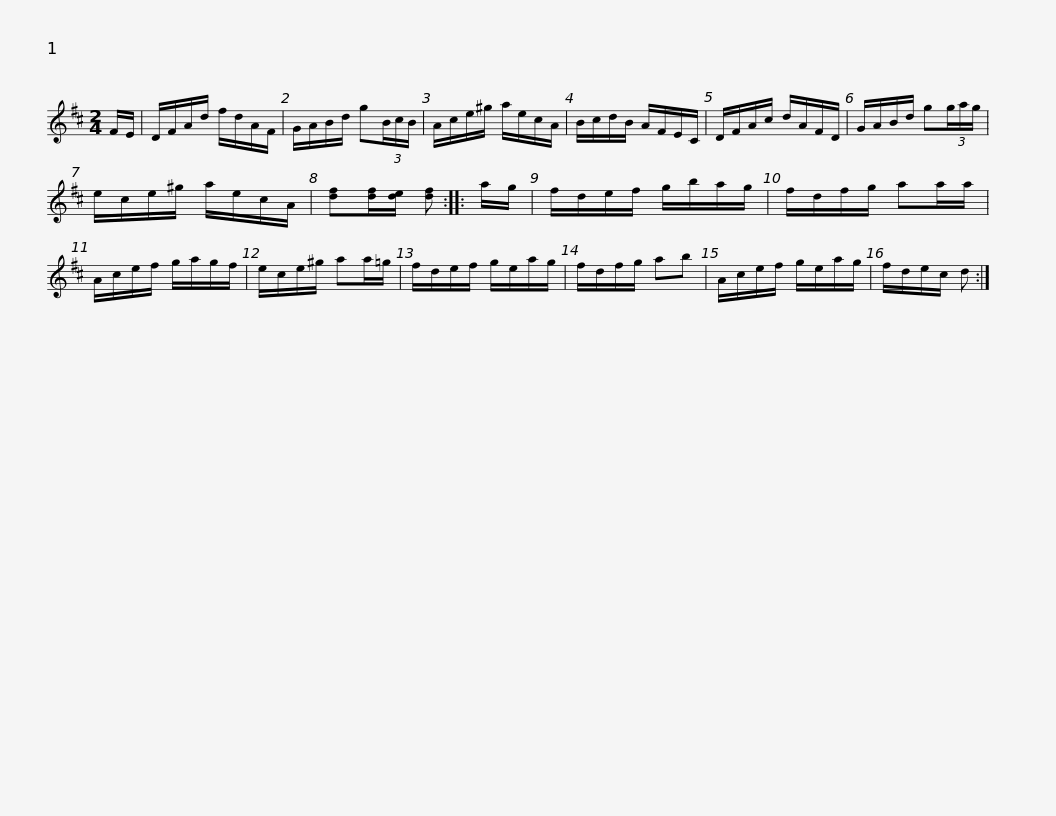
X:1
L:1/8
M:2/4
I:linebreak $
K:D
V:1 treble
V:1
 F/E/ | D/F/A/d/ f/d/A/F/ | G/A/B/d/ g(3B/c/B/ | A/c/e/^g/ a/e/c/A/ | B/c/d/B/ A/F/E/C/ | %5
 D/F/A/c/ d/A/F/D/ |$ G/A/B/d/ g(3g/a/g/ | e/c/e/^g/ a/e/c/A/ | [df][df]/[de]/ [df] :: a/g/ | %10
 f/d/e/f/ g/b/a/g/ | f/d/f/g/ aa/a/ |$ A/c/e/f/ g/a/g/f/ | e/c/e/^g/ aa/=g/ | f/d/e/f/ g/e/a/g/ | %15
 f/d/f/g/ ab | A/c/e/f/ g/e/a/g/ | f/d/e/c/ d :| %18
